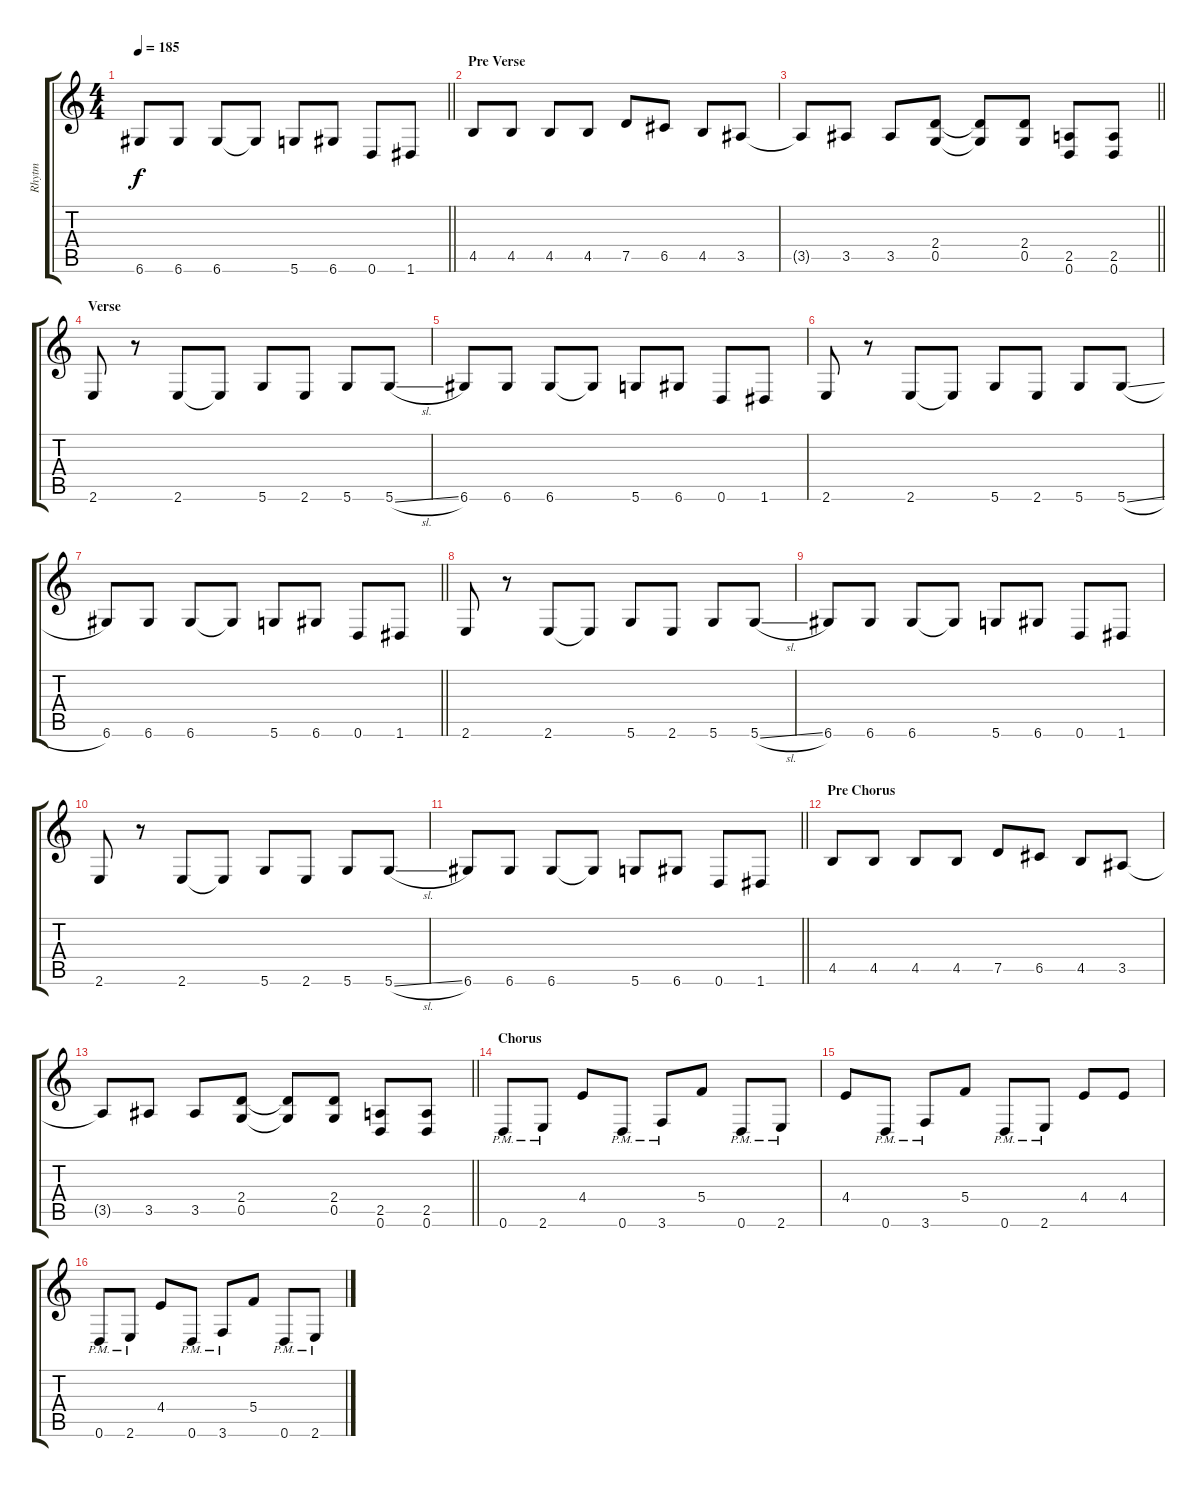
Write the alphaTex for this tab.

\track ("Rhytm" "Rhytm") {instrument distortionguitar}
\staff {score tabs}
\tuning (D4 A3 F3 C3 G2 D2) {hide}
\ts (4 4)
\tempo 185
\clef g2
\barLineRight lightlight
\ks c
6.6.8{dy f} 6.6.8 6.6.8 6.6{t}.8 5.6.8 6.6.8 0.6.8 1.6.8 |
\section ("" "Pre Verse")
4.5.8 4.5.8 4.5.8 4.5.8 7.5.8 6.5.8 4.5.8 3.5.8 |
\barLineRight lightlight
3.5{t}.8 3.5.8 3.5.8 (2.4 0.5).8 (2.4{t} 0.5{t}).8 (2.4 0.5).8 (2.5 0.6).8 (2.5 0.6).8 |
\section ("" "Verse")
2.6.8 r.8 2.6.8 2.6{t}.8 5.6.8 2.6.8 5.6.8 5.6{sl}.8 |
6.6.8 6.6.8 6.6.8 6.6{t}.8 5.6.8 6.6.8 0.6.8 1.6.8 |
2.6.8 r.8 2.6.8 2.6{t}.8 5.6.8 2.6.8 5.6.8 5.6{sl}.8 |
\barLineRight lightlight
6.6.8 6.6.8 6.6.8 6.6{t}.8 5.6.8 6.6.8 0.6.8 1.6.8 |
2.6.8 r.8 2.6.8 2.6{t}.8 5.6.8 2.6.8 5.6.8 5.6{sl}.8 |
6.6.8 6.6.8 6.6.8 6.6{t}.8 5.6.8 6.6.8 0.6.8 1.6.8 |
2.6.8 r.8 2.6.8 2.6{t}.8 5.6.8 2.6.8 5.6.8 5.6{sl}.8 |
\barLineRight lightlight
6.6.8 6.6.8 6.6.8 6.6{t}.8 5.6.8 6.6.8 0.6.8 1.6.8 |
\section ("" "Pre Chorus")
4.5.8 4.5.8 4.5.8 4.5.8 7.5.8 6.5.8 4.5.8 3.5.8 |
\barLineRight lightlight
3.5{t}.8 3.5.8 3.5.8 (2.4 0.5).8 (2.4{t} 0.5{t}).8 (2.4 0.5).8 (2.5 0.6).8 (2.5 0.6).8 |
\section ("" "Chorus")
0.6{pm}.8 2.6{pm}.8 4.4.8 0.6{pm}.8 3.6{pm}.8 5.4.8 0.6{pm}.8 2.6{pm}.8 |
4.4.8 0.6{pm}.8 3.6{pm}.8 5.4.8 0.6{pm}.8 2.6{pm}.8 4.4.8 4.4.8 |
0.6{pm}.8 2.6{pm}.8 4.4.8 0.6{pm}.8 3.6{pm}.8 5.4.8 0.6{pm}.8 2.6{pm}.8
